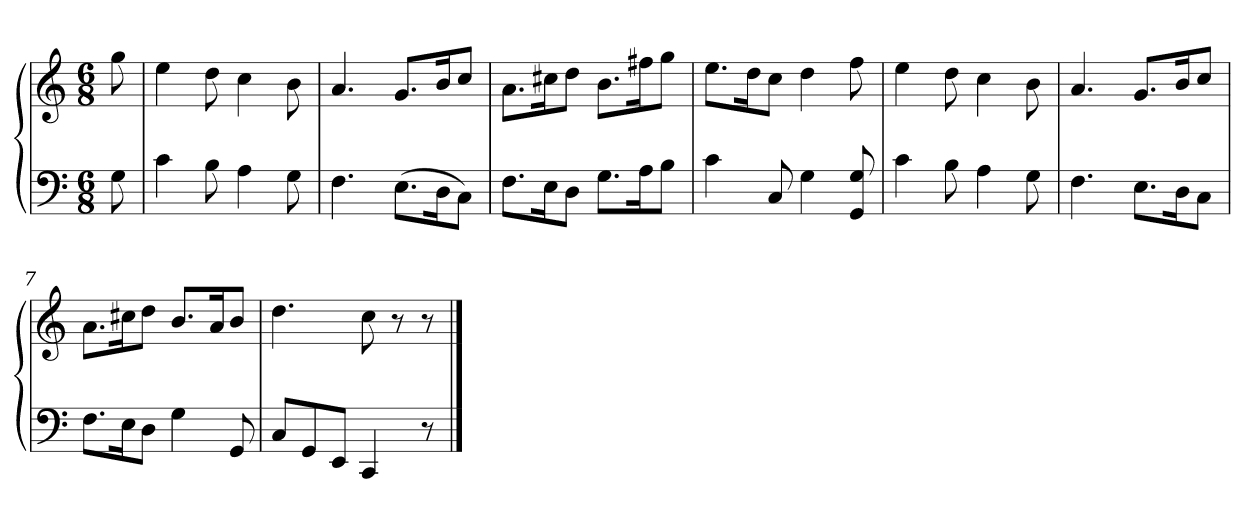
**kern	**kern
*part1	*part1
*staff2	*staff1
*clefF4	*clefG2
*k[]	*k[]
*M6/8	*M6/8
=	=
8G\	8gg\
=1	=1
4c\	4ee\
8B\	8dd\
4A\	4cc\
8G\	8b\
=2	=2
4.F\	4.a/
(>8.E\L	8.g/L
16D\k	16b/k
8C\J)	8cc/J
=3	=3
8.F\L	8.a\L
16E\k	16cc#X\k
8D\J	8dd\J
8.G\L	8.b\L
16A\k	16ff#X\k
8B\J	8gg\J
=4	=4
4c\	8.ee\L
.	16dd\k
8C/	8cc\J
4G\	4dd\
8GG/ 8G/	8ff\
=5	=5
4c\	4ee\
8B\	8dd\
4A\	4cc\
8G\	8b\
!!LO:LB:g=z
=6	=6
4.F\	4.a/
8.E\L	8.g/L
16D\k	16b/k
8C\J	8cc/J
=7	=7
8.F\L	8.a\L
16E\k	16cc#X\k
8D\J	8dd\J
4G\	8.b/L
.	16a/k
8GG/	8b/J
=8	=8
8C/L	4.dd\
8GG/	.
8EE/J	.
4CC/	8cc\
.	8r
8r	8r
==	==
*-	*-
